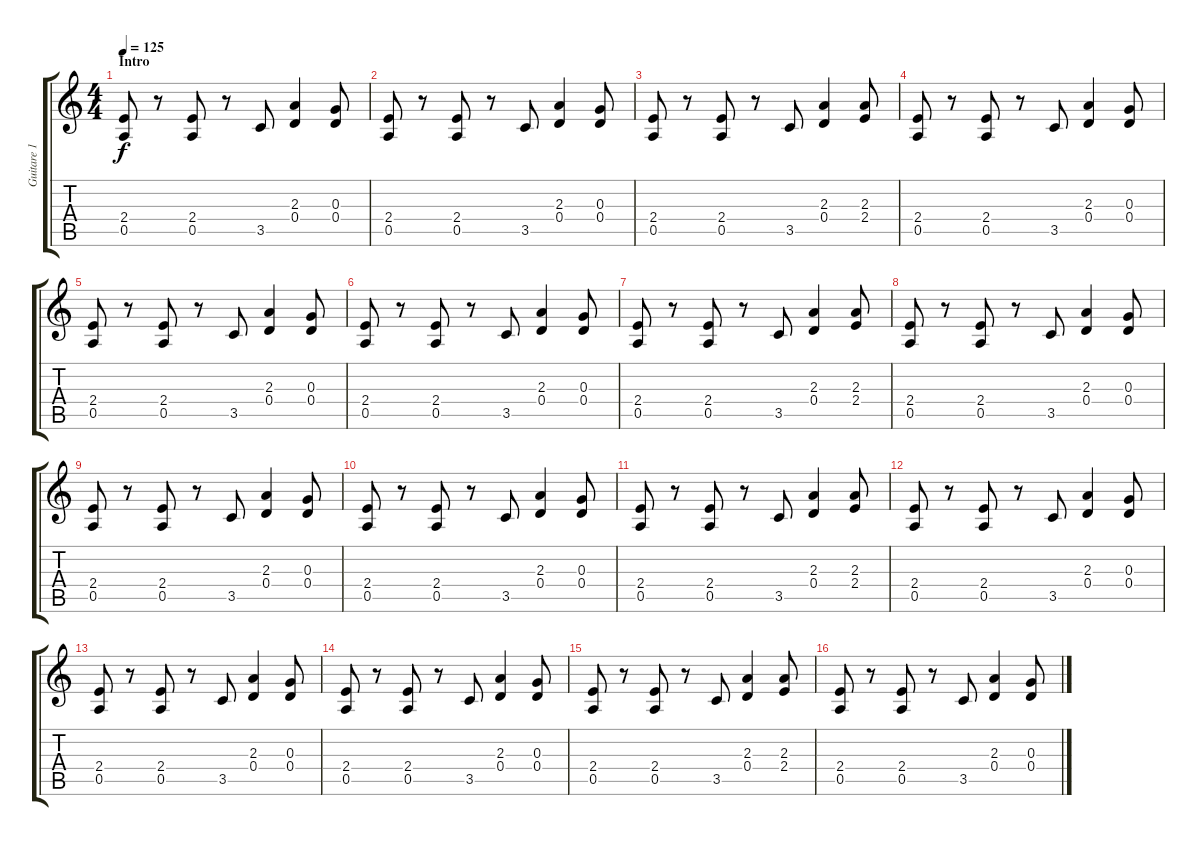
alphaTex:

\track ("Guitare 1" "Guitare 1") {instrument overdrivenguitar}
\staff {score tabs}
\tuning (E4 B3 G3 D3 A2 E2) {hide}
\ts (4 4)
\section ("" "Intro")
\tempo 125
\clef g2
\ks c
(2.4 0.5).8{dy f instrument overdrivenguitar} r.8 (2.4 0.5).8 r.8 3.5.8 (2.3 0.4).4 (0.3 0.4).8 |
(2.4 0.5).8 r.8 (2.4 0.5).8 r.8 3.5.8 (2.3 0.4).4 (0.3 0.4).8 |
(2.4 0.5).8 r.8 (2.4 0.5).8 r.8 3.5.8 (2.3 0.4).4 (2.3 2.4).8 |
(2.4 0.5).8 r.8 (2.4 0.5).8 r.8 3.5.8 (2.3 0.4).4 (0.3 0.4).8 |
(2.4 0.5).8 r.8 (2.4 0.5).8 r.8 3.5.8 (2.3 0.4).4 (0.3 0.4).8 |
(2.4 0.5).8 r.8 (2.4 0.5).8 r.8 3.5.8 (2.3 0.4).4 (0.3 0.4).8 |
(2.4 0.5).8 r.8 (2.4 0.5).8 r.8 3.5.8 (2.3 0.4).4 (2.3 2.4).8 |
(2.4 0.5).8 r.8 (2.4 0.5).8 r.8 3.5.8 (2.3 0.4).4 (0.3 0.4).8 |
(2.4 0.5).8 r.8 (2.4 0.5).8 r.8 3.5.8 (2.3 0.4).4 (0.3 0.4).8 |
(2.4 0.5).8 r.8 (2.4 0.5).8 r.8 3.5.8 (2.3 0.4).4 (0.3 0.4).8 |
(2.4 0.5).8 r.8 (2.4 0.5).8 r.8 3.5.8 (2.3 0.4).4 (2.3 2.4).8 |
(2.4 0.5).8 r.8 (2.4 0.5).8 r.8 3.5.8 (2.3 0.4).4 (0.3 0.4).8 |
(2.4 0.5).8 r.8 (2.4 0.5).8 r.8 3.5.8 (2.3 0.4).4 (0.3 0.4).8 |
(2.4 0.5).8 r.8 (2.4 0.5).8 r.8 3.5.8 (2.3 0.4).4 (0.3 0.4).8 |
(2.4 0.5).8 r.8 (2.4 0.5).8 r.8 3.5.8 (2.3 0.4).4 (2.3 2.4).8 |
(2.4 0.5).8 r.8 (2.4 0.5).8 r.8 3.5.8 (2.3 0.4).4 (0.3 0.4).8
